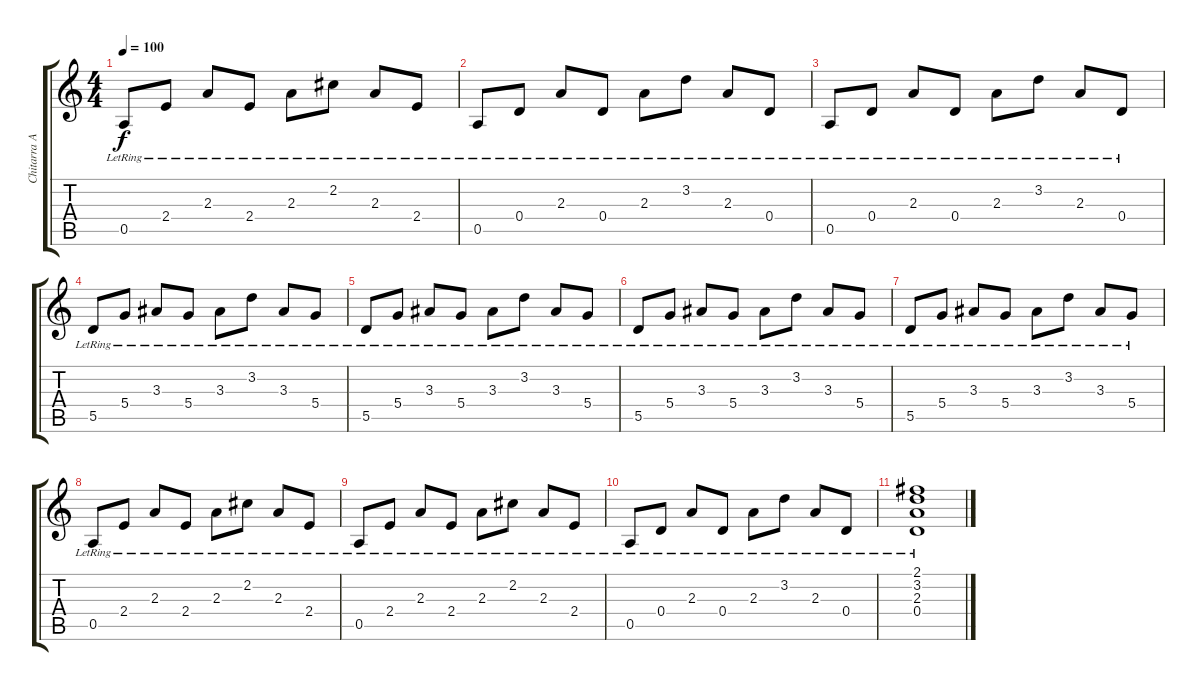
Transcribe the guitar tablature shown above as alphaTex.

\track ("Chitarra Acustica 2" "Chitarra A") {instrument acousticguitarsteel}
\staff {score tabs}
\tuning (E4 B3 G3 D3 A2 E2) {hide}
\ts (4 4)
\tempo 100
\clef g2
\ks c
0.5{lr}.8{dy f} 2.4{lr}.8 2.3{lr}.8 2.4{lr}.8 2.3{lr}.8 2.2{lr}.8 2.3{lr}.8 2.4{lr}.8 |
0.5{lr}.8 0.4{lr}.8 2.3{lr}.8 0.4{lr}.8 2.3{lr}.8 3.2{lr}.8 2.3{lr}.8 0.4{lr}.8 |
0.5{lr}.8 0.4{lr}.8 2.3{lr}.8 0.4{lr}.8 2.3{lr}.8 3.2{lr}.8 2.3{lr}.8 0.4{lr}.8 |
5.5{lr}.8 5.4{lr}.8 3.3{lr}.8 5.4{lr}.8 3.3{lr}.8 3.2{lr}.8 3.3{lr}.8 5.4{lr}.8 |
5.5{lr}.8 5.4{lr}.8 3.3{lr}.8 5.4{lr}.8 3.3{lr}.8 3.2{lr}.8 3.3{lr}.8 5.4{lr}.8 |
5.5{lr}.8 5.4{lr}.8 3.3{lr}.8 5.4{lr}.8 3.3{lr}.8 3.2{lr}.8 3.3{lr}.8 5.4{lr}.8 |
5.5{lr}.8 5.4{lr}.8 3.3{lr}.8 5.4{lr}.8 3.3{lr}.8 3.2{lr}.8 3.3{lr}.8 5.4{lr}.8 |
0.5{lr}.8 2.4{lr}.8 2.3{lr}.8 2.4{lr}.8 2.3{lr}.8 2.2{lr}.8 2.3{lr}.8 2.4{lr}.8 |
0.5{lr}.8 2.4{lr}.8 2.3{lr}.8 2.4{lr}.8 2.3{lr}.8 2.2{lr}.8 2.3{lr}.8 2.4{lr}.8 |
0.5{lr}.8 0.4{lr}.8 2.3{lr}.8 0.4{lr}.8 2.3{lr}.8 3.2{lr}.8 2.3{lr}.8 0.4{lr}.8 |
(2.1{lr} 3.2{lr} 2.3{lr} 0.4{lr}).1
